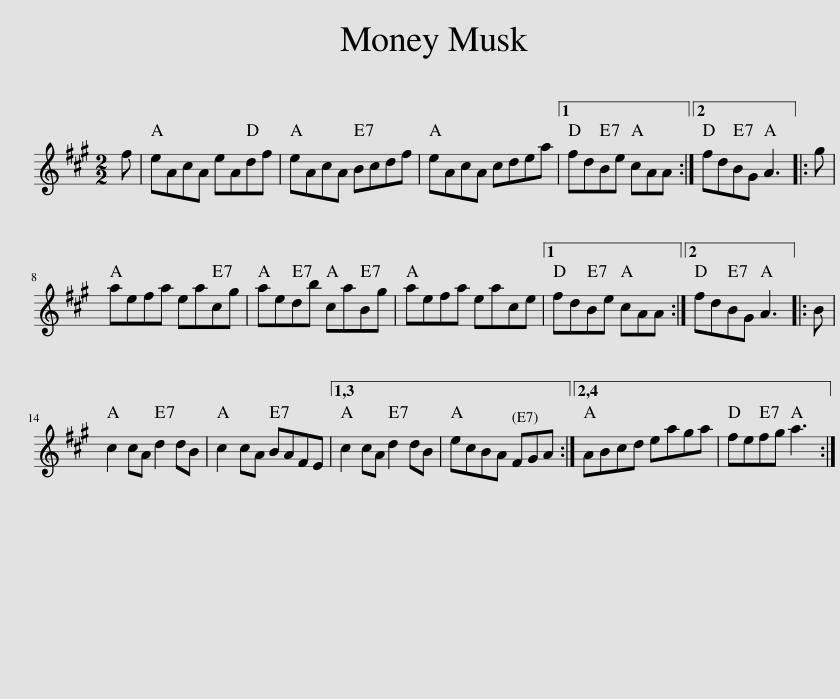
X:1
L:1/8
M:2/2
I:linebreak $
K:A
V:1 treble
V:1
 f | eAcA eAdf | eAcA Bcdf | eAcA cdea |1 fdBe cAA :|2 %5
 fdBG A3 |: g |$ aefa eacg | aedb caBg | aefa eace |1 %10
 fdBe cAA :|2 fdBG A3 |: B |$ c2 cA d2 dB | c2 cA BAFE |1,3 %15
 c2 cA d2 dB | ecBA FGA :|2,4 ABcd eaga | fefg a3 :| %19
